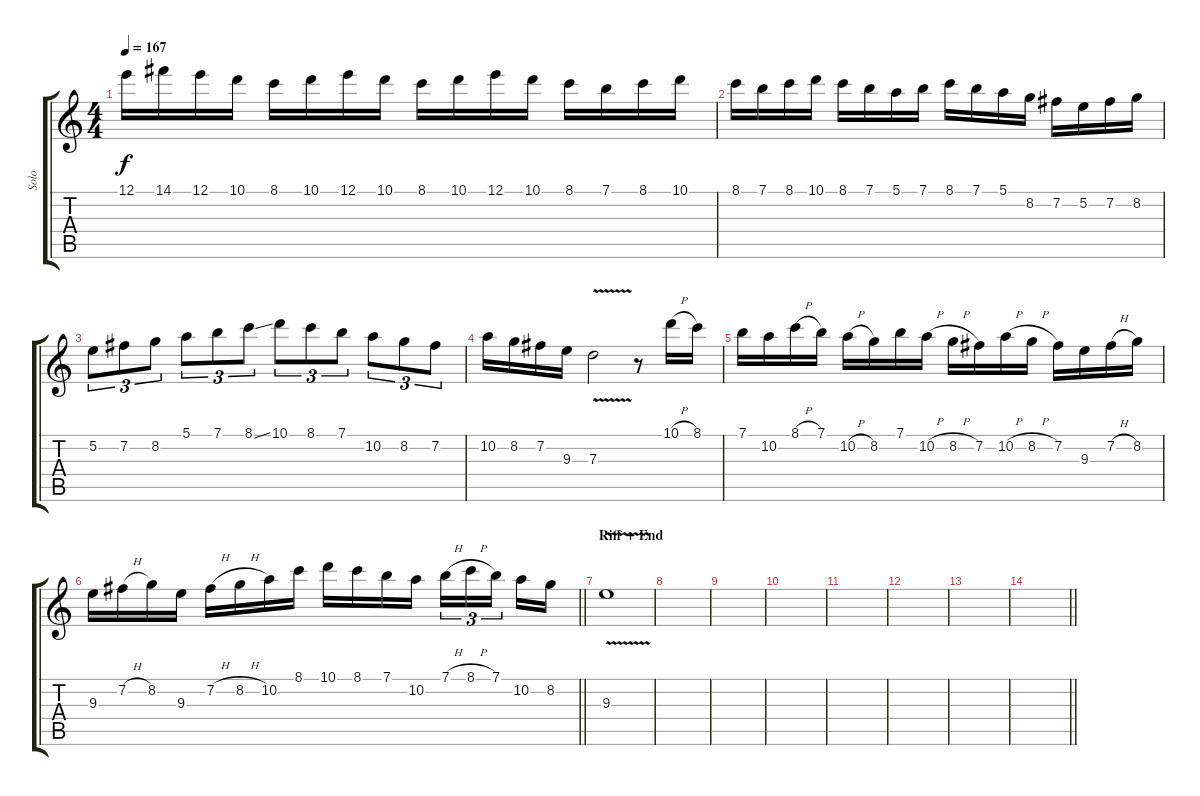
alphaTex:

\track ("Solo" "Solo") {instrument distortionguitar}
\staff {score tabs}
\tuning (E4 B3 G3 D3 A2 E2) {hide}
\ts (4 4)
\tempo 167
\clef g2
\ks c
12.1.16{dy f} 14.1.16 12.1.16 10.1.16 8.1.16 10.1.16 12.1.16 10.1.16 8.1.16 10.1.16 12.1.16 10.1.16 8.1.16 7.1.16 8.1.16 10.1.16 |
8.1.16 7.1.16 8.1.16 10.1.16 8.1.16 7.1.16 5.1.16 7.1.16 8.1.16 7.1.16 5.1.16 8.2.16 7.2.16 5.2.16 7.2.16 8.2.16 |
5.2.8{tu (3 2)} 7.2.8{tu (3 2)} 8.2.8{tu (3 2)} 5.1.8{tu (3 2)} 7.1.8{tu (3 2)} 8.1{ss}.8{tu (3 2)} 10.1.8{tu (3 2)} 8.1.8{tu (3 2)} 7.1.8{tu (3 2)} 10.2.8{tu (3 2)} 8.2.8{tu (3 2)} 7.2.8{tu (3 2)} |
10.2.16 8.2.16 7.2.16 9.3.16 7.3{v}.2 r.8 10.1{h}.16 8.1.16 |
7.1.16 10.2.16 8.1{h}.16 7.1.16 10.2{h}.16 8.2.16 7.1.16 10.2{h}.16 8.2{h}.16 7.2.16 10.2{h}.16 8.2{h}.16 7.2.16 9.3.16 7.2{h}.16 8.2.16 |
\barLineRight lightlight
9.3.16 7.2{h}.16 8.2.16 9.3.16 7.2{h}.16 8.2{h}.16 10.2.16 8.1.16 10.1.16 8.1.16 7.1.16 10.2.16 7.1{h}.16{tu (3 2)} 8.1{h}.16{tu (3 2)} 7.1.16{tu (3 2) beam splitsecondary} 10.2.16 8.2.16 |
\section ("" "Riff + End")
9.3{v}.1 |
|
|
|
|
|
|
\barLineRight lightlight
